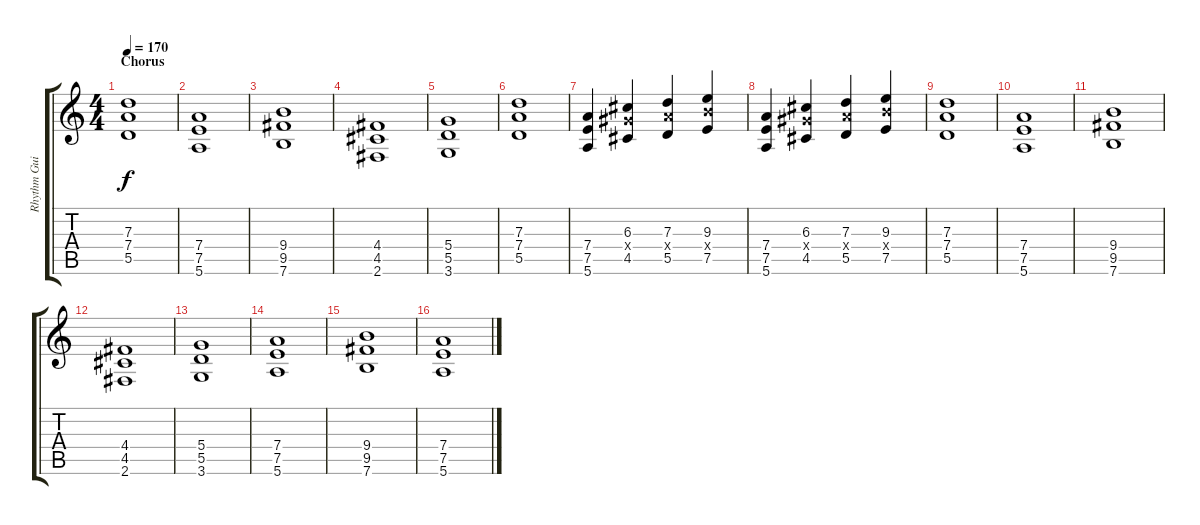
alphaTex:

\track ("Rhythm Guitar" "Rhythm Gui") {instrument distortionguitar}
\staff {score tabs}
\tuning (E4 B3 G3 D3 A2 E2) {hide}
\ts (4 4)
\section ("" "Chorus")
\tempo 170
\clef g2
\ks c
(7.3 7.4 5.5).1{dy f} |
(7.4 7.5 5.6).1 |
(9.4 9.5 7.6).1 |
(4.4 4.5 2.6).1 |
(5.4 5.5 3.6).1 |
(7.3 7.4 5.5).1 |
(7.4 7.5 5.6).4 (6.3 6.4{x} 4.5).4 (7.3 7.4{x} 5.5).4 (9.3 9.4{x} 7.5).4 |
(7.4 7.5 5.6).4 (6.3 6.4{x} 4.5).4 (7.3 7.4{x} 5.5).4 (9.3 9.4{x} 7.5).4 |
(7.3 7.4 5.5).1 |
(7.4 7.5 5.6).1 |
(9.4 9.5 7.6).1 |
(4.4 4.5 2.6).1 |
(5.4 5.5 3.6).1 |
(7.4 7.5 5.6).1 |
(9.4 9.5 7.6).1 |
(7.4 7.5 5.6).1
